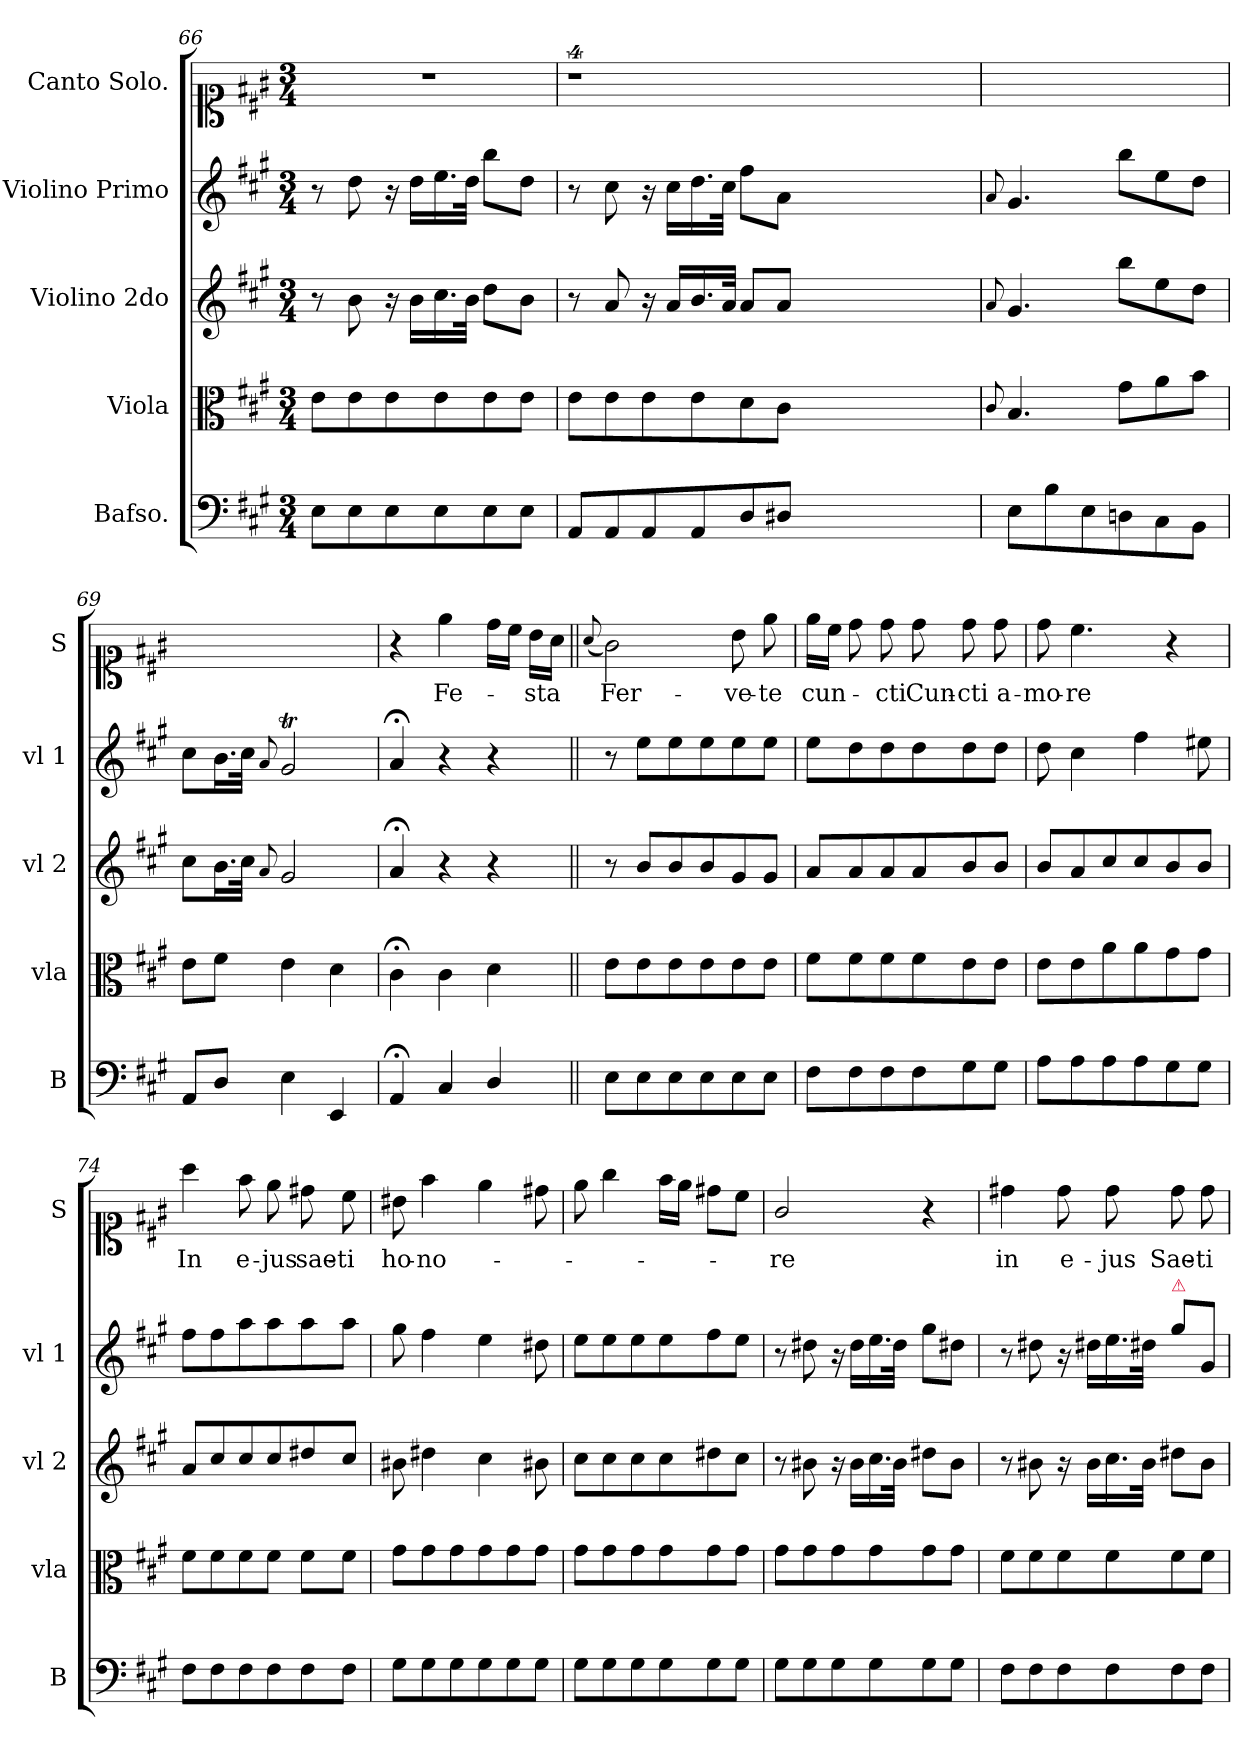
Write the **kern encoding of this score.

**kern	**kern	**kern	**kern	**dynam	**kern	**text
*part5	*part4	*part3	*part2	*part2	*part1	*part1
*staff5	*staff4	*staff3	*staff2	*staff2	*staff1	*staff1
*I"Bafso.	*I"Viola	*I"Violino 2do	*I"Violino Primo	*	*I"Canto Solo.	*
*I'B	*I'vla	*I'vl 2	*I'vl 1	*	*I'S	*
*clefF4	*clefC3	*clefG2	*clefG2	*	*clefC1	*
*k[f#c#g#]	*k[f#c#g#]	*k[f#c#g#]	*k[f#c#g#]	*	*k[f#c#g#]	*
*M3/4	*M3/4	*M3/4	*M3/4	*	*M3/4	*
=66	=66	=66	=66	=66	=66	=66
8E\L	8e\L	8r	8r	.	2.r	.
8E\	8e\	8b\	8dd\	.	.	.
8E\	8e\	16r	16r	.	.	.
.	.	16b\LL	16dd\LL	.	.	.
8E\	8e\	16.cc#\	16.ee\	.	.	.
.	.	32b\JJk	32dd\JJk	.	.	.
8E\	8e\	8dd\L	8bb\L	.	.	.
8E\J	8e\J	8b\J	8dd\J	.	.	.
=67	=67	=67	=67	=67	=67	=67
8AA/L	8e\L	8r	8r	.	4%9r	.
8AA/	8e\	8a/	8cc#\	.	.	.
8AA/	8e\	16r	16r	.	.	.
.	.	16a/LL	16cc#\LL	.	.	.
8AA/	8e\	16.b/	16.dd\	.	.	.
.	.	32a/JJk	32cc#\JJk	.	.	.
8D/	8d\	8a/L	8ff#\L	.	.	.
8D#X/J	8c#\J	8a/J	8a\J	.	.	.
1.ryy	1.ryy	1.ryy	1.ryy	.	.	.
=68	=68	=68	=68	=68	=68	=68
.	8qqc#/	8qqa/	8qqa/	.	.	.
8E\L	4.B/	4.g#/	4.g#/	.	2.ryy	.
8B\	.	.	.	.	.	.
8E\	.	.	.	.	.	.
8Dn\	8g#\L	8bb\L	8bb\L	.	.	.
8C#\	8a\	8ee\	8ee\	.	.	.
8BB\J	8b\J	8dd\J	8dd\J	.	.	.
=69	=69	=69	=69	=69	=69	=69
8AA/L	8e\L	8cc#\L	8cc#\L	.	2.ryy	.
8D/J	8f#\J	16.b\L	16.b\L	.	.	.
.	.	32cc#\JJk	32cc#\JJk	.	.	.
.	.	8qqa/	8qqa/	.	.	.
4E\	4e\	2g#/	2g#t/	.	.	.
4EE/	4d\	.	.	.	.	.
=70	=70	=70	=70	=70	=70	=70
4AA;/	4c#;<\	4a;</	4a;</	.	4r	.
4C#/	4c#\	4r	4r	.	4ee\	Fe-
4D/	4d\	4r	4r	.	16dd\LL	.
.	.	.	.	.	16cc#\JJ	.
.	.	.	.	.	16b\LL	-sta
.	.	.	.	.	16a\JJ	.
=71||	=71||	=71||	=71||	=71||	=71||	=71||
.	.	.	.	.	(8qqa/	.
!	!	!	!	!LO:DY:b	!	!
8E\L	8e\L	8r	8r	piano.	2g#\)	Fer-
8E\	8e\	8b/L	8ee\L	.	.	.
8E\	8e\	8b/	8ee\	.	.	.
8E\	8e\	8b/	8ee\	.	.	.
8E\	8e\	8g#/	8ee\	.	8b\	-ve-
8E\J	8e\J	8g#/J	8ee\J	.	8ee\	-te
=72	=72	=72	=72	=72	=72	=72
8F#\L	8f#\L	8a/L	8ee\L	.	16ee\LL	cun-
.	.	.	.	.	16cc#\JJ	.
8F#\	8f#\	8a/	8dd\	.	8dd\	.
8F#\	8f#\	8a/	8dd\	.	8dd!\	-cti
8F#\	8f#\	8a/	8dd\	.	8dd\	Cun-
8G#\	8e\	8b/	8dd\	.	8dd\	-cti
8G#\J	8e\J	8b/J	8dd\J	.	8dd\	a-
=73	=73	=73	=73	=73	=73	=73
8A\L	8e\L	8b/L	8dd\	.	8dd\	-mo-
8A\	8e\	8a/	4cc#\	.	4.cc#\	-re
8A\	8a\	8cc#/	.	.	.	.
8A\	8a\	8cc#/	4ff#\	.	.	.
8G#\	8g#\	8b/	.	.	4r	.
8G#\J	8g#\J	8b/J	8ee#X\	.	.	.
=74	=74	=74	=74	=74	=74	=74
8F#\L	8f#\L	8a/L	8ff#\L	.	4aa\	In
8F#\	8f#\	8cc#/	8ff#\	.	.	.
8F#\	8f#\	8cc#/	8aa\	.	8ff#\	e-
8F#\	8f#\J	8cc#/	8aa\	.	8ee\	-jus
8F#\	8f#\L	8dd#X/	8aa\	.	8dd#X\	sae-
8F#\J	8f#\J	8cc#/J	8aa\J	.	8cc#\	-ti
=75	=75	=75	=75	=75	=75	=75
8G#\L	8g#\L	8b#X\	8gg#\	.	8b#X\	ho-
8G#\	8g#\	4dd#X\	4ff#\	.	4ff#\	-no-
8G#\	8g#\	.	.	.	.	.
8G#\	8g#\	4cc#\	4ee\	.	4ee\	.
8G#\	8g#\	.	.	.	.	.
8G#\J	8g#\J	8b#X\	8dd#X\	.	8dd#X\	.
=76	=76	=76	=76	=76	=76	=76
8G#\L	8g#\L	8cc#\L	8ee\L	.	8ee\	.
8G#\	8g#\	8cc#\	8ee\	.	4gg#\	.
8G#\	8g#\	8cc#\	8ee\	.	.	.
8G#\	8g#\	8cc#\	8ee\	.	16ff#\LL	.
.	.	.	.	.	16ee\JJ	.
8G#\	8g#\	8dd#X\	8ff#\	.	8dd#X\L	.
8G#\J	8g#\J	8cc#\J	8ee\J	.	8cc#\J	.
=77	=77	=77	=77	=77	=77	=77
8G#\L	8g#\L	8r	8r	.	2g#/	-re
8G#\	8g#\	8b#X\	8dd#X\	.	.	.
8G#\	8g#\	16r	16r	.	.	.
.	.	16b#\LL	16dd#\LL	.	.	.
8G#\	8g#\	16.cc#\	16.ee\	.	.	.
.	.	32b#\JJk	32dd#\JJk	.	.	.
8G#\	8g#\	8dd#X\L	8gg#\L	.	4r	.
8G#\J	8g#\J	8b#\J	8dd#X\J	.	.	.
=78	=78	=78	=78	=78	=78	=78
8F#\L	8f#\L	8r	8r	.	4dd#X\	in
8F#\	8f#\	8b#X\	8dd#X\	.	.	.
8F#\	8f#\	16r	16r	.	8dd#\	e-
.	.	16b#\LL	16dd#X\LL	.	.	.
8F#\	8f#\	16.cc#\	16.ee\	.	8dd#\	-jus
.	.	32b#\JJk	32dd#X\JJk	.	.	.
!	!	!	!LO:TX:a:color=crimson:t=⚠	!	!	!
8F#\	8f#\	8dd#X\L	8gg#\L	.	8dd#\	Sae-
8F#\J	8f#\J	8b#\J	8g#/J	.	8dd#\	-ti
=	=	=	=	=	=	=
*-	*-	*-	*-	*-	*-	*-
